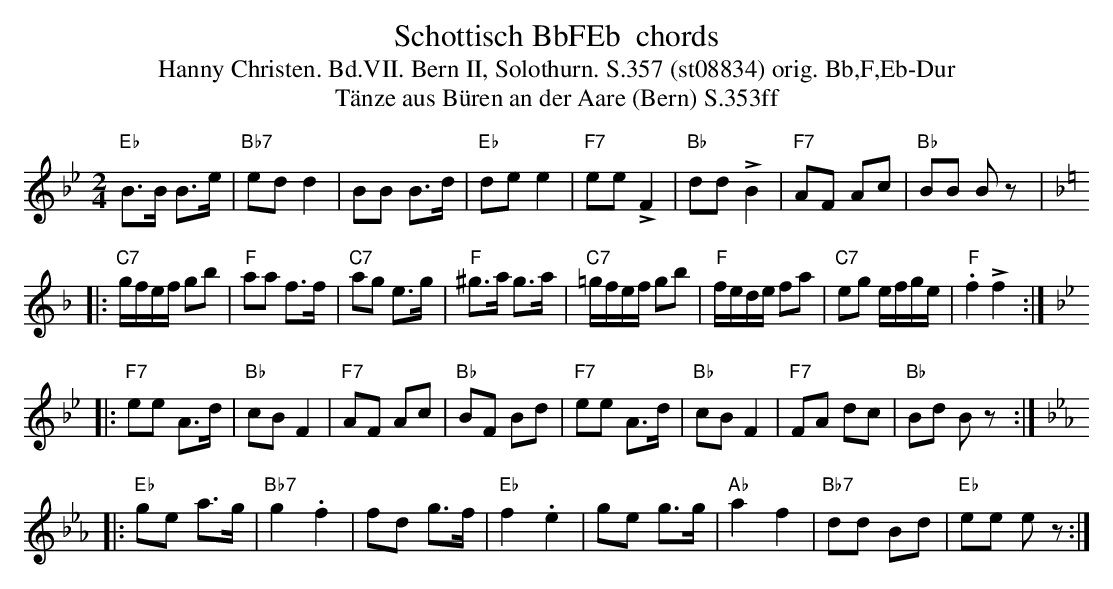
X:1
T: Schottisch BbFEb  chords
T:Hanny Christen. Bd.VII. Bern II, Solothurn. S.357 (st08834) orig. Bb,F,Eb-Dur
T: T\"anze aus B\"uren an der Aare (Bern) S.353ff
M:2/4
L:1/8
K:Bb %%MIDI gchordon
"Eb"B>B B>e | "Bb7"edd2 | BB B>d | "Eb"dee2 | "F7"ee+>+F2 | "Bb"dd+>+B2 | "F7"AF Ac | "Bb"BB Bz |: [K:F]
"C7"g/f/e/f/ gb | "F"aa f>f | "C7"ag e>g | "F"^g>a g>a | "C7"=g/f/e/f/ gb | "F"f/e/d/e/ fa | "C7"eg e/f/g/e/ | "F".f2+>+f2 :: [K:Bb]
"F7"ee A>d | "Bb"cB F2 | "F7"AF Ac | "Bb"BF Bd | "F7"ee A>d | "Bb"cBF2 | "F7"FA dc | "Bb"Bd Bz :: [K:Eb]
"Eb"ge a>g | "Bb7"g2.f2 | fd g>f | "Eb"f2.e2 | ge g>g | "Ab"a2f2 | "Bb7"dd Bd | "Eb"ee ez :|
